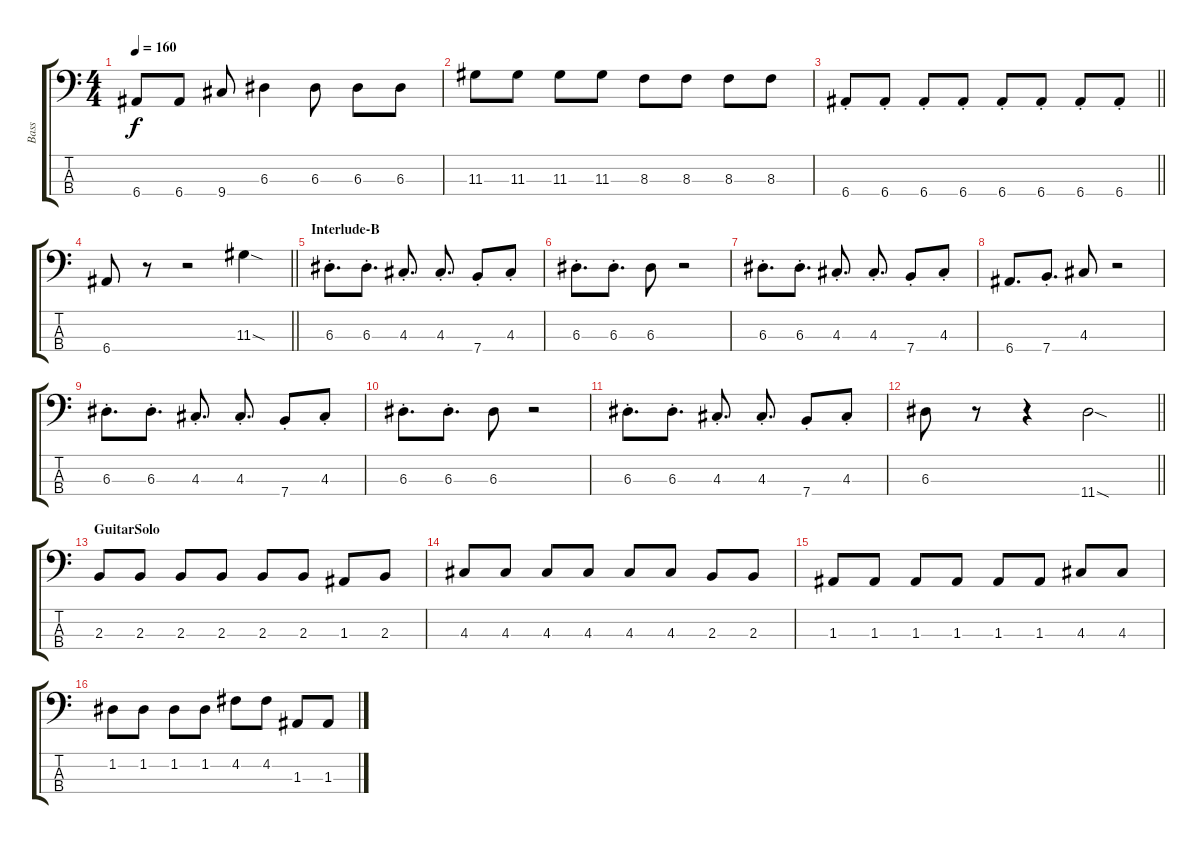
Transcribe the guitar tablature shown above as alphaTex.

\track ("Bass" "Bass") {instrument electricbassfinger}
\staff {score tabs}
\tuning (G2 D2 A1 E1) {hide}
\ts (4 4)
\tempo 160
\clef f4
\ks c
6.4{t}.8{dy f} 6.4.8 9.4.8 6.3.4 6.3.8 6.3.8 6.3.8 |
11.3.8 11.3.8 11.3.8 11.3.8 8.3.8 8.3.8 8.3.8 8.3.8 |
\barLineRight lightlight
6.4{st}.8 6.4{st}.8 6.4{st}.8 6.4{st}.8 6.4{st}.8 6.4{st}.8 6.4{st}.8 6.4{st}.8 |
\barLineRight lightlight
6.4.8 r.8 r.2 11.3{sod}.4 |
\section ("" "Interlude-B")
6.3{st}.8{d} 6.3{st}.8{d} 4.3{st}.8{d} 4.3{st}.8{d} 7.4{st}.8 4.3{st}.8 |
6.3{st}.8{d} 6.3{st}.8{d} 6.3.8 r.2 |
6.3{st}.8{d} 6.3{st}.8{d} 4.3{st}.8{d} 4.3{st}.8{d} 7.4{st}.8 4.3{st}.8 |
6.4.8{d} 7.4{st}.8{d} 4.3.8 r.2 |
6.3{st}.8{d} 6.3{st}.8{d} 4.3{st}.8{d} 4.3{st}.8{d} 7.4{st}.8 4.3{st}.8 |
6.3{st}.8{d} 6.3{st}.8{d} 6.3.8 r.2 |
6.3{st}.8{d} 6.3{st}.8{d} 4.3{st}.8{d} 4.3{st}.8{d} 7.4{st}.8 4.3{st}.8 |
\barLineRight lightlight
6.3.8 r.8 r.4 11.4{sod}.2 |
\section ("" "GuitarSolo")
2.3.8 2.3.8 2.3.8 2.3.8 2.3.8 2.3.8 1.3.8 2.3.8 |
4.3.8 4.3.8 4.3.8 4.3.8 4.3.8 4.3.8 2.3.8 2.3.8 |
1.3.8 1.3.8 1.3.8 1.3.8 1.3.8 1.3.8 4.3.8 4.3.8 |
1.2.8 1.2.8 1.2.8 1.2.8 4.2.8 4.2.8 1.3.8 1.3.8
